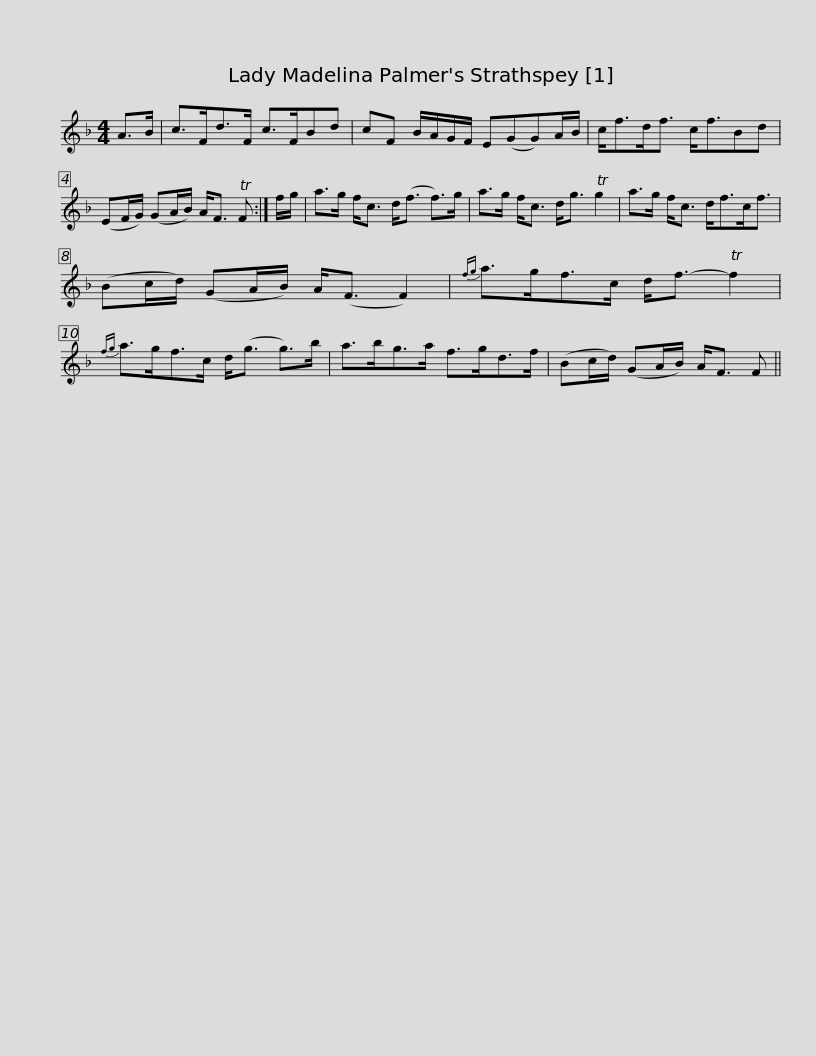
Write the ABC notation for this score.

X:1
L:1/8
M:4/4
I:linebreak $
K:F
V:1 treble
V:1
 A>B | c>Fd>F c>FBd | cF B/A/G/F/ E(GG)A/B/ | c<fd<f c<fBd | (EF/G/) (GA/B/) A<F TF :| %5
 f/g/ |$ a>g f<c d<(f f>)g | a>g f<c d<g Tg2 | a>g f<c d<fc<f | (Bc/d/) (GA/B/) A<(F F2) |$ %10
{fg} a>gf>c d<f- Tf2 |{fg} a>gf>c d<(g g>)b | a>bg>a f>gd>f | (Bc/d/) (GA/B/) A<F F || %14
